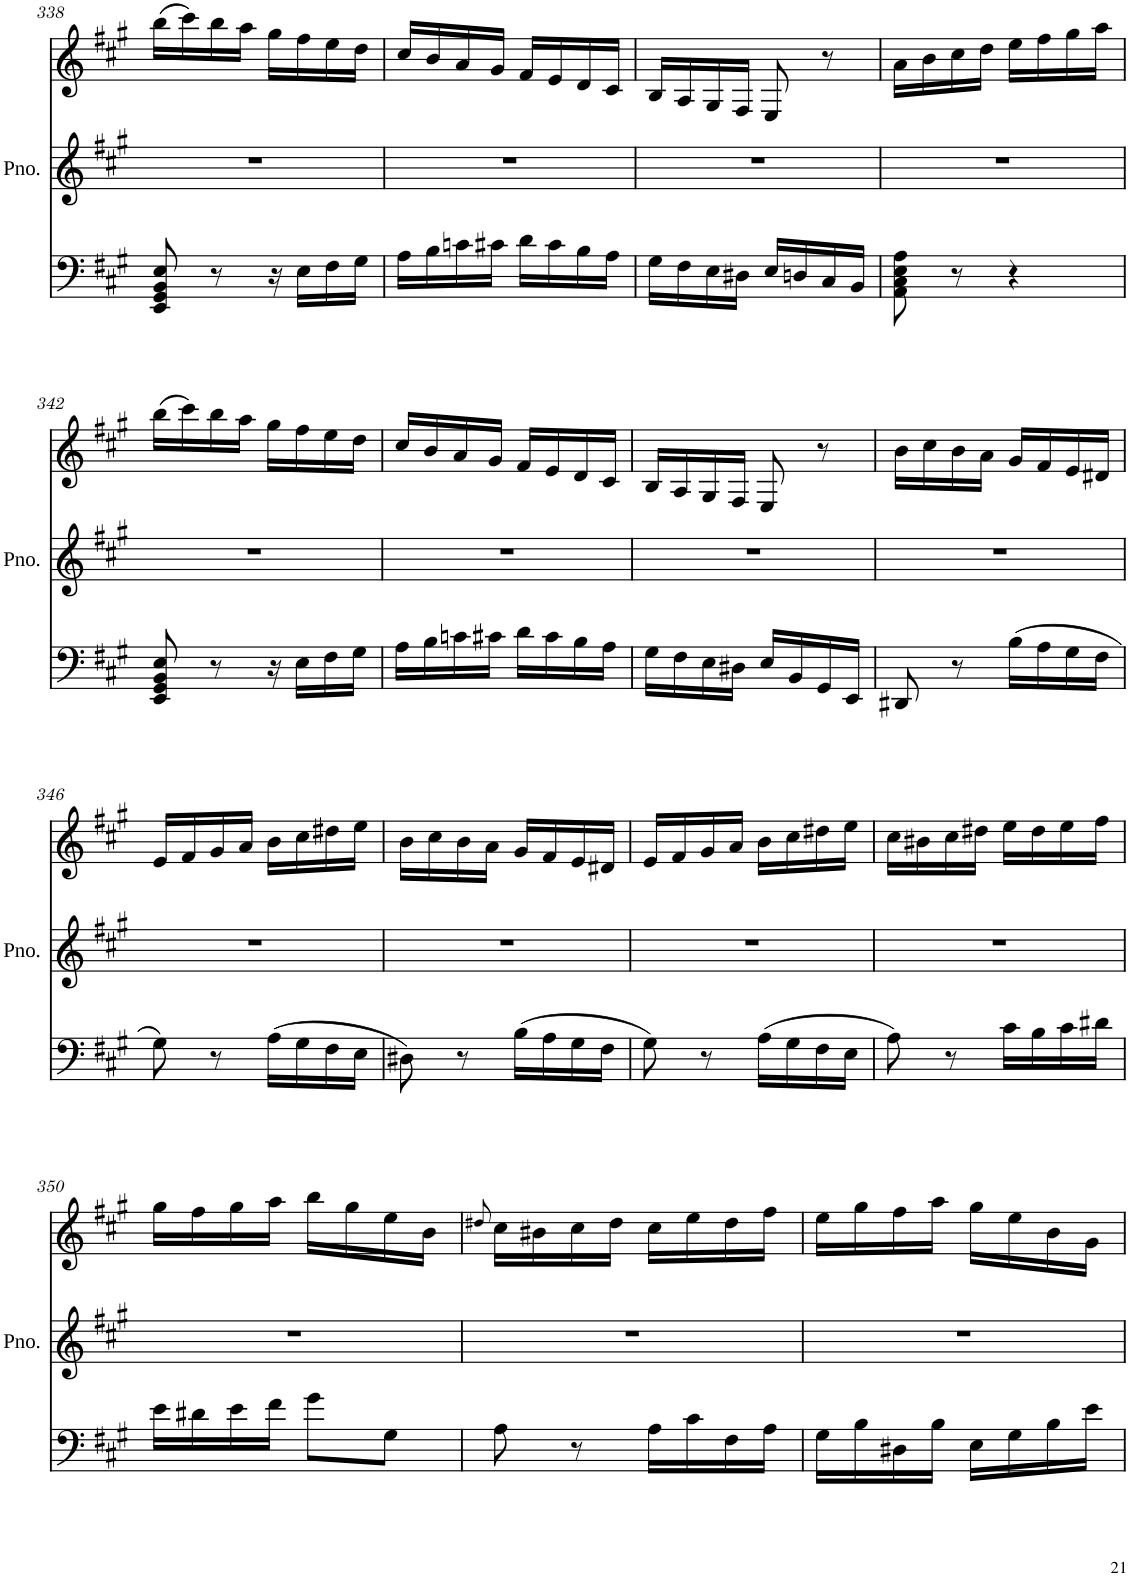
**kern	**kern	**kern
*part1	*part1	*part1
*staff3	*staff2	*staff1
*I"Piano	*	*
*I'Pno.	*	*
!!LO:PB:g=z
*clefF4	*clefG2	*clefG2
*k[f#c#g#]	*k[f#c#g#]	*k[f#c#g#]
*M2/4	*M2/4	*M2/4
=338	=338	=338
8EE/ 8GG#/ 8BB/ 8E/	2r	(16bb\LL
.	.	16ccc#\)
8r	.	16bb\
.	.	16aa\JJ
16r	.	16gg#\LL
16E\LL	.	16ff#\
16F#\	.	16ee\
16G#\JJ	.	16dd\JJ
=339	=339	=339
16A\LL	2r	16cc#/LL
16B\	.	16b/
16cn\	.	16a/
16c#X\JJ	.	16g#/JJ
16d\LL	.	16f#/LL
16c#\	.	16e/
16B\	.	16d/
16A\JJ	.	16c#/JJ
=340	=340	=340
16G#\LL	2r	16B/LL
16F#\	.	16A/
16E\	.	16G#/
16D#X\JJ	.	16F#/JJ
16E/LL	.	8E/
16Dn/	.	.
16C#/	.	8r
16BB/JJ	.	.
=341	=341	=341
8AA\ 8C#\ 8E\ 8A\	2r	16a\LL
.	.	16b\
8r	.	16cc#\
.	.	16dd\JJ
4r	.	16ee\LL
.	.	16ff#\
.	.	16gg#\
.	.	16aa\JJ
!!LO:LB:g=z
=342	=342	=342
8EE/ 8GG#/ 8BB/ 8E/	2r	(16bb\LL
.	.	16ccc#\)
8r	.	16bb\
.	.	16aa\JJ
16r	.	16gg#\LL
16E\LL	.	16ff#\
16F#\	.	16ee\
16G#\JJ	.	16dd\JJ
=343	=343	=343
16A\LL	2r	16cc#/LL
16B\	.	16b/
16cn\	.	16a/
16c#X\JJ	.	16g#/JJ
16d\LL	.	16f#/LL
16c#\	.	16e/
16B\	.	16d/
16A\JJ	.	16c#/JJ
=344	=344	=344
16G#\LL	2r	16B/LL
16F#\	.	16A/
16E\	.	16G#/
16D#X\JJ	.	16F#/JJ
16E/LL	.	8E/
16BB/	.	.
16GG#/	.	8r
16EE/JJ	.	.
=345	=345	=345
8DD#X/	2r	16b\LL
.	.	16cc#\
8r	.	16b\
.	.	16a\JJ
16B\LL	.	16g#/LL
16A\	.	16f#/
16G#\	.	16e/
16F#\JJ	.	16d#X/JJ
!!LO:LB:g=z
=346	=346	=346
8G#\	2r	16e/LL
.	.	16f#/
8r	.	16g#/
.	.	16a/JJ
16A\LL	.	16b\LL
16G#\	.	16cc#\
16F#\	.	16dd#X\
16E\JJ	.	16ee\JJ
=347	=347	=347
8D#X\	2r	16b\LL
.	.	16cc#\
8r	.	16b\
.	.	16a\JJ
16B\LL	.	16g#/LL
16A\	.	16f#/
16G#\	.	16e/
16F#\JJ	.	16d#X/JJ
=348	=348	=348
8G#\	2r	16e/LL
.	.	16f#/
8r	.	16g#/
.	.	16a/JJ
16A\LL	.	16b\LL
16G#\	.	16cc#\
16F#\	.	16dd#X\
16E\JJ	.	16ee\JJ
=349	=349	=349
8A\	2r	16cc#\LL
.	.	16b#X\
8r	.	16cc#\
.	.	16dd#X\JJ
16c#\LL	.	16ee\LL
16B\	.	16dd#\
16c#\	.	16ee\
16d#X\JJ	.	16ff#\JJ
!!LO:LB:g=z
=350	=350	=350
16e\LL	2r	16gg#\LL
16d#X\	.	16ff#\
16e\	.	16gg#\
16f#\JJ	.	16aa\JJ
8g#\L	.	16bb\LL
.	.	16gg#\
8G#\J	.	16ee\
.	.	16b\JJ
=351	=351	=351
.	.	8qdd#X/
8A\	2r	16cc#\LL
.	.	16b#X\
8r	.	16cc#\
.	.	16dd#\JJ
16A\LL	.	16cc#\LL
16c#\	.	16ee\
16F#\	.	16dd#\
16A\JJ	.	16ff#\JJ
=352	=352	=352
16G#\LL	2r	16ee\LL
16B\	.	16gg#\
16D#X\	.	16ff#\
16B\JJ	.	16aa\JJ
16E\LL	.	16gg#\LL
16G#\	.	16ee\
16B\	.	16b\
16e\JJ	.	16g#\JJ
=	=	=
*-	*-	*-
